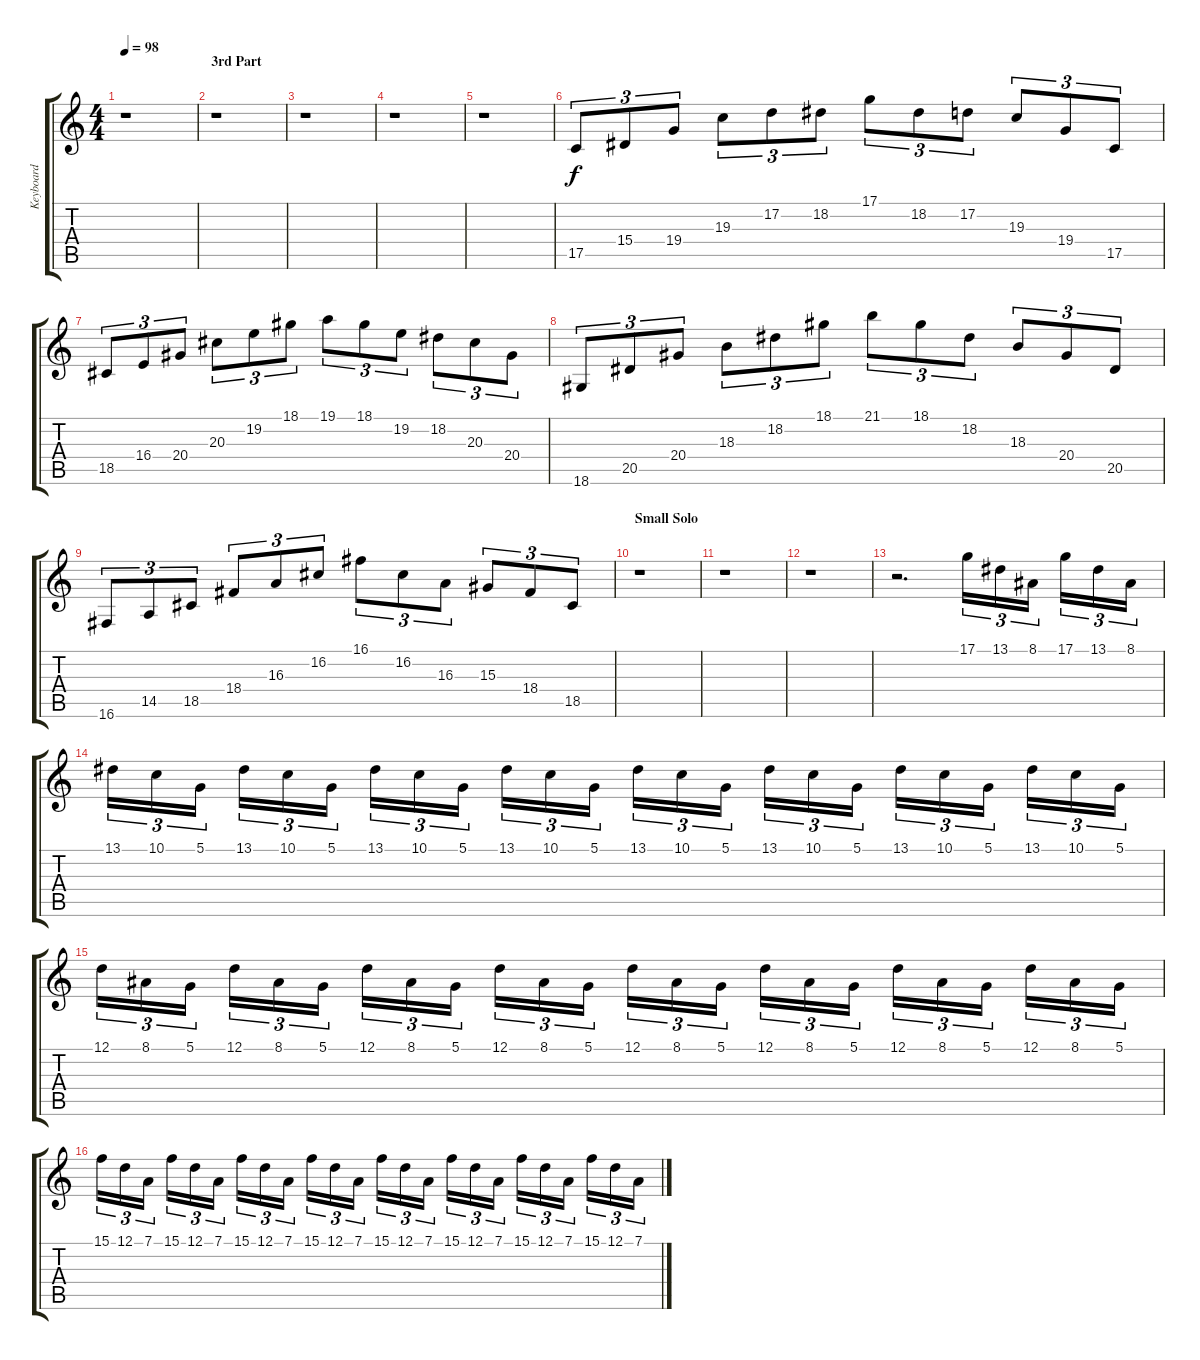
\track ("Keyboard" "Keyboard") {instrument musicbox}
\staff {score tabs}
\tuning (D4 A3 F3 C3 G2 D2) {hide}
\ts (4 4)
\tempo 98
\clef g2
\ks c
r.1{dy f} |
\section ("" "3rd Part")
r.1 |
r.1 |
r.1 |
r.1 |
17.5.8{tu (3 2)} 15.4.8{tu (3 2)} 19.4.8{tu (3 2)} 19.3.8{tu (3 2)} 17.2.8{tu (3 2)} 18.2.8{tu (3 2)} 17.1.8{tu (3 2)} 18.2.8{tu (3 2)} 17.2.8{tu (3 2)} 19.3.8{tu (3 2)} 19.4.8{tu (3 2)} 17.5.8{tu (3 2)} |
18.5.8{tu (3 2)} 16.4.8{tu (3 2)} 20.4.8{tu (3 2)} 20.3.8{tu (3 2)} 19.2.8{tu (3 2)} 18.1.8{tu (3 2)} 19.1.8{tu (3 2)} 18.1.8{tu (3 2)} 19.2.8{tu (3 2)} 18.2.8{tu (3 2)} 20.3.8{tu (3 2)} 20.4.8{tu (3 2)} |
18.6.8{tu (3 2)} 20.5.8{tu (3 2)} 20.4.8{tu (3 2)} 18.3.8{tu (3 2)} 18.2.8{tu (3 2)} 18.1.8{tu (3 2)} 21.1.8{tu (3 2)} 18.1.8{tu (3 2)} 18.2.8{tu (3 2)} 18.3.8{tu (3 2)} 20.4.8{tu (3 2)} 20.5.8{tu (3 2)} |
16.6.8{tu (3 2)} 14.5.8{tu (3 2)} 18.5.8{tu (3 2)} 18.4.8{tu (3 2)} 16.3.8{tu (3 2)} 16.2.8{tu (3 2)} 16.1.8{tu (3 2)} 16.2.8{tu (3 2)} 16.3.8{tu (3 2)} 15.3.8{tu (3 2)} 18.4.8{tu (3 2)} 18.5.8{tu (3 2)} |
\section ("" "Small Solo")
r.1 |
r.1 |
r.1 |
r.2{d} 17.1.16{tu (3 2)} 13.1.16{tu (3 2)} 8.1.16{tu (3 2)} 17.1.16{tu (3 2)} 13.1.16{tu (3 2)} 8.1.16{tu (3 2)} |
13.1.16{tu (3 2)} 10.1.16{tu (3 2)} 5.1.16{tu (3 2)} 13.1.16{tu (3 2)} 10.1.16{tu (3 2)} 5.1.16{tu (3 2)} 13.1.16{tu (3 2)} 10.1.16{tu (3 2)} 5.1.16{tu (3 2)} 13.1.16{tu (3 2)} 10.1.16{tu (3 2)} 5.1.16{tu (3 2)} 13.1.16{tu (3 2)} 10.1.16{tu (3 2)} 5.1.16{tu (3 2)} 13.1.16{tu (3 2)} 10.1.16{tu (3 2)} 5.1.16{tu (3 2)} 13.1.16{tu (3 2)} 10.1.16{tu (3 2)} 5.1.16{tu (3 2)} 13.1.16{tu (3 2)} 10.1.16{tu (3 2)} 5.1.16{tu (3 2)} |
12.1.16{tu (3 2)} 8.1.16{tu (3 2)} 5.1.16{tu (3 2)} 12.1.16{tu (3 2)} 8.1.16{tu (3 2)} 5.1.16{tu (3 2)} 12.1.16{tu (3 2)} 8.1.16{tu (3 2)} 5.1.16{tu (3 2)} 12.1.16{tu (3 2)} 8.1.16{tu (3 2)} 5.1.16{tu (3 2)} 12.1.16{tu (3 2)} 8.1.16{tu (3 2)} 5.1.16{tu (3 2)} 12.1.16{tu (3 2)} 8.1.16{tu (3 2)} 5.1.16{tu (3 2)} 12.1.16{tu (3 2)} 8.1.16{tu (3 2)} 5.1.16{tu (3 2)} 12.1.16{tu (3 2)} 8.1.16{tu (3 2)} 5.1.16{tu (3 2)} |
15.1.16{tu (3 2)} 12.1.16{tu (3 2)} 7.1.16{tu (3 2)} 15.1.16{tu (3 2)} 12.1.16{tu (3 2)} 7.1.16{tu (3 2)} 15.1.16{tu (3 2)} 12.1.16{tu (3 2)} 7.1.16{tu (3 2)} 15.1.16{tu (3 2)} 12.1.16{tu (3 2)} 7.1.16{tu (3 2)} 15.1.16{tu (3 2)} 12.1.16{tu (3 2)} 7.1.16{tu (3 2)} 15.1.16{tu (3 2)} 12.1.16{tu (3 2)} 7.1.16{tu (3 2)} 15.1.16{tu (3 2)} 12.1.16{tu (3 2)} 7.1.16{tu (3 2)} 15.1.16{tu (3 2)} 12.1.16{tu (3 2)} 7.1.16{tu (3 2)}
